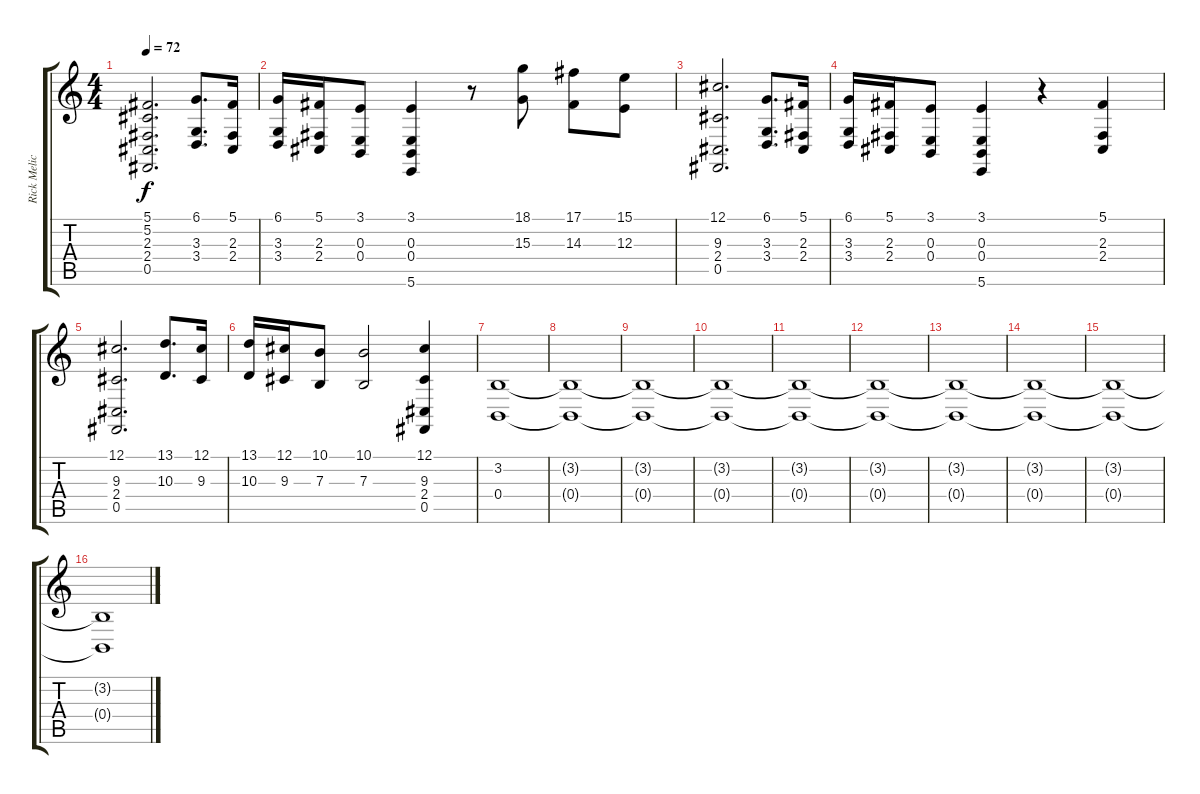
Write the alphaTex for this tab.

\track ("Rick Melick" "Rick Melic") {instrument stringensemble1}
\staff {score tabs}
\tuning (Db4 Ab3 E3 B2 Gb2 B1) {hide}
\ts (4 4)
\tempo 72
\clef g2
\ks c
(5.1 5.2 2.3 2.4 0.5).2{d dy f volume 13} (6.1 3.3 3.4).8{d} (5.1 2.3 2.4).16 |
(6.1 3.3 3.4).16 (5.1 2.3 2.4).16 (3.1 0.3 0.4).8 (3.1 0.3 0.4 5.6).4 r.8 (18.1 15.3).8 (17.1 14.3).8 (15.1 12.3).8 |
(12.1 9.3 2.4 0.5).2{d volume 13} (6.1 3.3 3.4).8{d} (5.1 2.3 2.4).16 |
(6.1 3.3 3.4).16 (5.1 2.3 2.4).16 (3.1 0.3 0.4).8 (3.1 0.3 0.4 5.6).4 r.4 (5.1 2.3 2.4).4 |
(12.1 9.3 2.4 0.5).2{d} (13.1 10.3).8{d} (12.1 9.3).16 |
(13.1 10.3).16 (12.1 9.3).16 (10.1 7.3).8 (10.1 7.3).2 (12.1 9.3 2.4 0.5).4 |
(3.2 0.4).1 |
(3.2{t} 0.4{t}).1 |
(3.2{t} 0.4{t}).1{volume 9} |
(3.2{t} 0.4{t}).1 |
(3.2{t} 0.4{t}).1 |
(3.2{t} 0.4{t}).1 |
(3.2{t} 0.4{t}).1 |
(3.2{t} 0.4{t}).1 |
(3.2{t} 0.4{t}).1 |
(3.2{t} 0.4{t}).1
